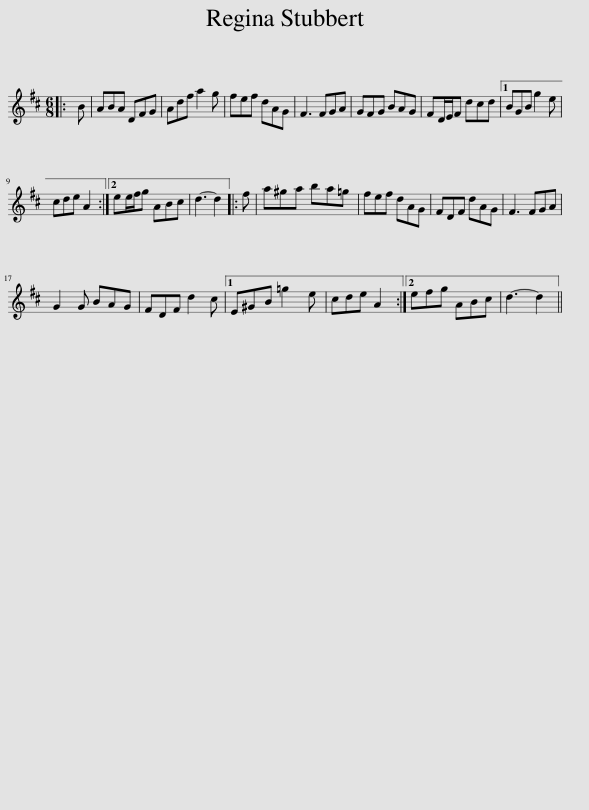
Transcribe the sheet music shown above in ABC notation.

X:1
L:1/8
M:6/8
I:linebreak $
K:D
V:1 treble
V:1
|: B | ABA DFG | Adf a2 g | fef dAG | F3 FGA | %5
 GFG BAG | FD/E/F dcd |1 BGB g2 e |$ cde A2 :|2 ee/f/g ABc | %10
 d3- d2 |: f | a^ga ba=g | fef dAG | FDF dAG | %15
 F3 FGA |$ G2 G BAG | FDF d2 c |1 E^GB =g2 e | cde A2 :|2 %20
 efg ABc | d3- d2 || %22
